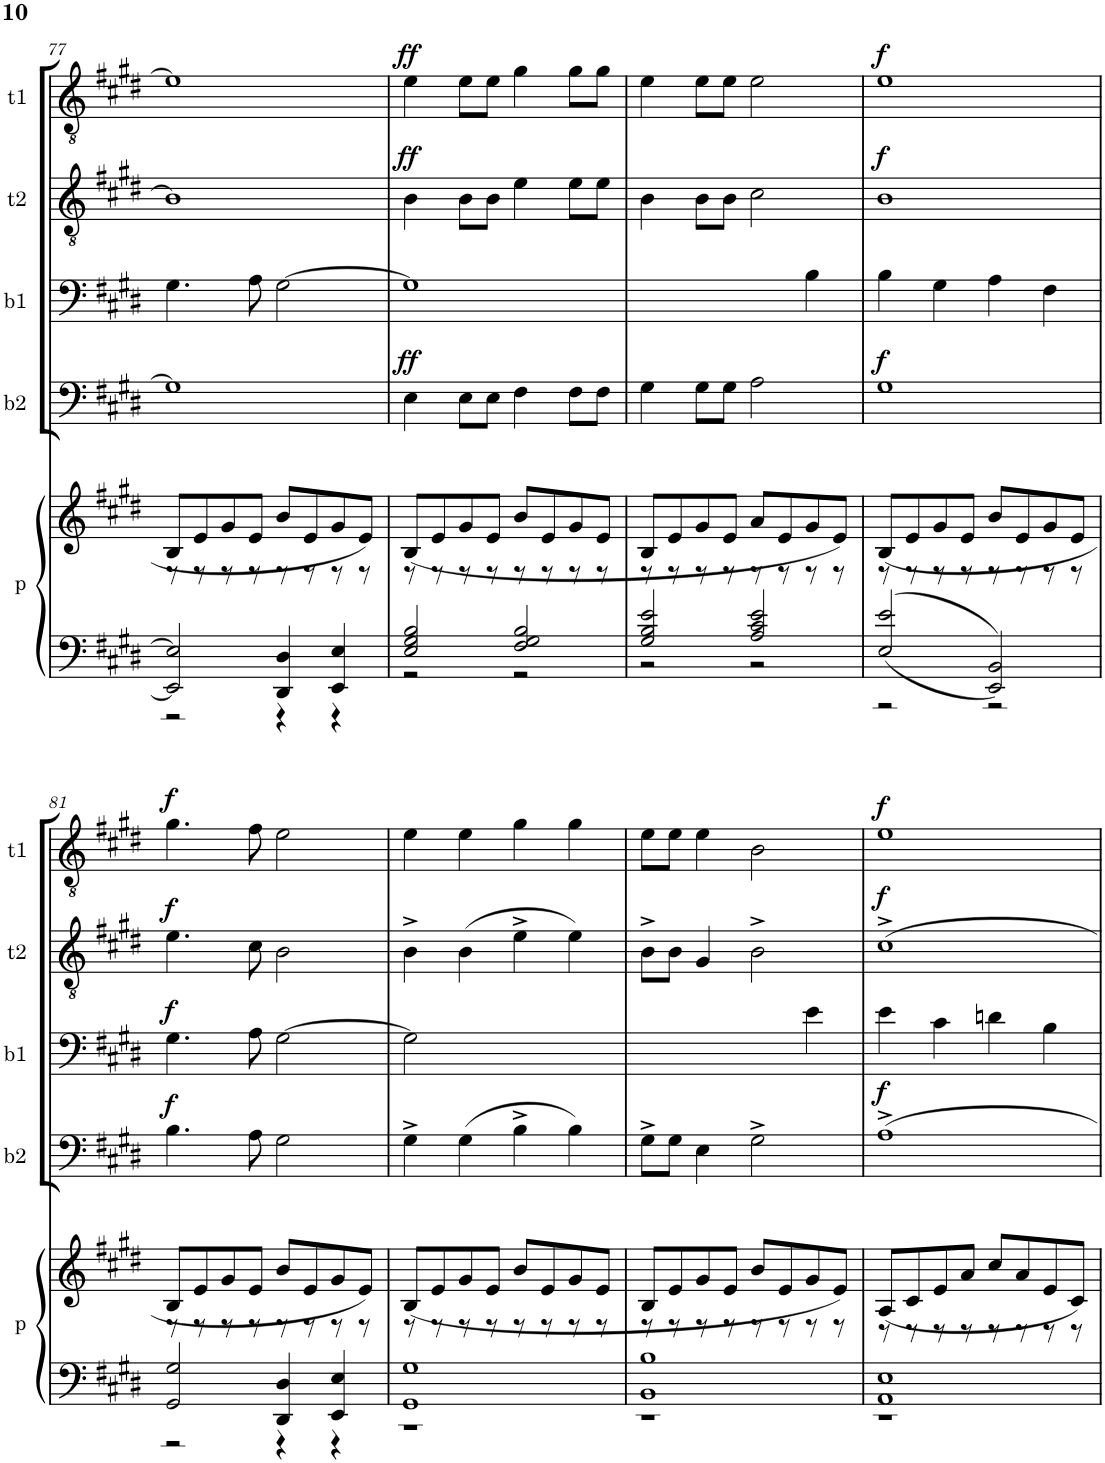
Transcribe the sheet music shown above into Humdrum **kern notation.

**kern	**kern	**kern	**dynam	**kern	**dynam	**kern	**dynam	**kern	**dynam
*part5	*part5	*part4	*part4	*part3	*part3	*part2	*part2	*part1	*part1
*staff6	*staff5	*staff4	*staff4	*staff3	*staff3	*staff2	*staff2	*staff1	*staff1
*I"p	*	*I"b2	*	*I"b1	*	*I"t2	*	*I"t1	*
*I'p	*	*I'b2	*	*I'b1	*	*I't2	*	*I't1	*
!!LO:PB:g=z
*clefF4	*clefG2	*clefF4	*	*clefF4	*	*clefGv2	*	*clefGv2	*
*k[f#c#g#d#]	*k[f#c#g#d#]	*k[f#c#g#d#]	*	*k[f#c#g#d#]	*	*k[f#c#g#d#]	*	*k[f#c#g#d#]	*
*M2/2	*M2/2	*M2/2	*	*M2/2	*	*M2/2	*	*M2/2	*
*met(c|)	*met(c|)	*met(c|)	*	*met(c|)	*	*met(c|)	*	*met(c|)	*
=77	=77	=77	=77	=77	=77	=77	=77	=77	=77
*^	*^	*	*	*	*	*	*	*	*
2EE/] 2E/]	2r	8B/L	8r	1G#]	.	4.G#\	.	1B]	.	1e]	.
.	.	8e/	8r	.	.	.	.	.	.	.	.
.	.	8g#/	8r	.	.	.	.	.	.	.	.
.	.	8e/J	8r	.	.	8A\	.	.	.	.	.
4DD#/ 4D#/	4r	8b/L	8r	.	.	[2G#\	.	.	.	.	.
.	.	8e/	8r	.	.	.	.	.	.	.	.
4EE/ 4E/	4r	8g#/	8r	.	.	.	.	.	.	.	.
.	.	8e/J	8r	.	.	.	.	.	.	.	.
=78	=78	=78	=78	=78	=78	=78	=78	=78	=78	=78	=78
!	!	!	!	!	!LO:DY:a	!	!	!	!LO:DY:a	!	!LO:DY:a
2E/ 2G#/ 2B/	2r	(<8B/L	8r	4E\	ff	1G#]	.	4B\	ff	4e\	ff
.	.	8e/	8r	.	.	.	.	.	.	.	.
.	.	8g#/	8r	8E\L	.	.	.	8B\L	.	8e\L	.
.	.	8e/J	8r	8E\J	.	.	.	8B\J	.	8e\J	.
2F#/ 2G#/ 2B/	2r	8b/L	8r	4F#\	.	.	.	4e\	.	4g#\	.
.	.	8e/	8r	.	.	.	.	.	.	.	.
.	.	8g#/	8r	8F#\L	.	.	.	8e\L	.	8g#\L	.
.	.	8e/J	8r	8F#\J	.	.	.	8e\J	.	8g#\J	.
=79	=79	=79	=79	=79	=79	=79	=79	=79	=79	=79	=79
2G#/ 2B/ 2e/	2r	8B/L	8r	4G#\	.	2.ryy	.	4B\	.	4e\	.
.	.	8e/	8r	.	.	.	.	.	.	.	.
.	.	8g#/	8r	8G#\L	.	.	.	8B\L	.	8e\L	.
.	.	8e/J	8r	8G#\J	.	.	.	8B\J	.	8e\J	.
2A/ 2c#/ 2e/	2r	8a/L	8r	2A\	.	.	.	2c#\	.	2e\	.
.	.	8e/	8r	.	.	.	.	.	.	.	.
.	.	8g#/	8r	.	.	4B\	.	.	.	.	.
.	.	8e/J)	8r	.	.	.	.	.	.	.	.
=80	=80	=80	=80	=80	=80	=80	=80	=80	=80	=80	=80
!	!	!	!	!	!LO:DY:a	!	!	!	!LO:DY:a	!	!LO:DY:a
2E/ 2e/	2r	(<8B/L	8r	1G#	f	4B\	.	1B	f	1e	f
.	.	8e/	8r	.	.	.	.	.	.	.	.
.	.	8g#/	8r	.	.	4G#\	.	.	.	.	.
.	.	8e/J	8r	.	.	.	.	.	.	.	.
2EE/ 2BB/	2r	8b/L	8r	.	.	4A\	.	.	.	.	.
.	.	8e/	8r	.	.	.	.	.	.	.	.
.	.	8g#/	8r	.	.	4F#\	.	.	.	.	.
.	.	8e/J	8r	.	.	.	.	.	.	.	.
!!LO:LB:g=z
=81	=81	=81	=81	=81	=81	=81	=81	=81	=81	=81	=81
!	!	!	!	!	!LO:DY:a	!	!LO:DY:a	!	!LO:DY:a	!	!LO:DY:a
2GG#/ 2G#/	2r	8B/L	8r	4.B\	f	4.G#\	f	4.e\	f	4.g#\	f
.	.	8e/	8r	.	.	.	.	.	.	.	.
.	.	8g#/	8r	.	.	.	.	.	.	.	.
.	.	8e/J	8r	8A\	.	8A\	.	8c#\	.	8f#\	.
4DD#/ 4D#/	4r	8b/L	8r	2G#\	.	[>2G#\	.	2B\	.	2e\	.
.	.	8e/	8r	.	.	.	.	.	.	.	.
4EE/ 4E/	4r	8g#/	8r	.	.	.	.	.	.	.	.
.	.	8e/J)	8r	.	.	.	.	.	.	.	.
=82	=82	=82	=82	=82	=82	=82	=82	=82	=82	=82	=82
1GG# 1G#	1r	(<8B/L	8r	4G#^>\	.	2G#\]	.	4B^>\	.	4e\	.
.	.	8e/	8r	.	.	.	.	.	.	.	.
.	.	8g#/	8r	(>4G#\	.	.	.	(>4B\	.	4e\	.
.	.	8e/J	8r	.	.	.	.	.	.	.	.
.	.	8b/L	8r	4B^>\	.	2ryy	.	4e^>\	.	4g#\	.
.	.	8e/	8r	.	.	.	.	.	.	.	.
.	.	8g#/	8r	4B\)	.	.	.	4e\)	.	4g#\	.
.	.	8e/J	8r	.	.	.	.	.	.	.	.
=83	=83	=83	=83	=83	=83	=83	=83	=83	=83	=83	=83
1BB 1B	1r	8B/L	8r	8G#^>\L	.	2.ryy	.	8B^>\L	.	8e\L	.
.	.	8e/	8r	8G#\J	.	.	.	8B\J	.	8e\J	.
.	.	8g#/	8r	4E\	.	.	.	4G#/	.	4e\	.
.	.	8e/J	8r	.	.	.	.	.	.	.	.
.	.	8b/L	8r	2G#^>\	.	.	.	2B^>\	.	2B\	.
.	.	8e/	8r	.	.	.	.	.	.	.	.
.	.	8g#/	8r	.	.	4e\	.	.	.	.	.
.	.	8e/J)	8r	.	.	.	.	.	.	.	.
=84	=84	=84	=84	=84	=84	=84	=84	=84	=84	=84	=84
!	!	!	!	!	!LO:DY:a	!	!	!	!LO:DY:a	!	!LO:DY:a
1AA 1E	1r	(<8A/L	8r	1A^>	f	4e\	.	1c#^>	f	1e	f
.	.	8c#/	8r	.	.	.	.	.	.	.	.
.	.	8e/	8r	.	.	4c#\	.	.	.	.	.
.	.	8a/J	8r	.	.	.	.	.	.	.	.
.	.	8cc#/L	8r	.	.	4dn\	.	.	.	.	.
.	.	8a/	8r	.	.	.	.	.	.	.	.
.	.	8e/	8r	.	.	4B\	.	.	.	.	.
.	.	8c#/J)	8r	.	.	.	.	.	.	.	.
*v	*v	*	*	*	*	*	*	*	*	*	*
*	*v	*v	*	*	*	*	*	*	*	*
=	=	=	=	=	=	=	=	=	=
*-	*-	*-	*-	*-	*-	*-	*-	*-	*-
